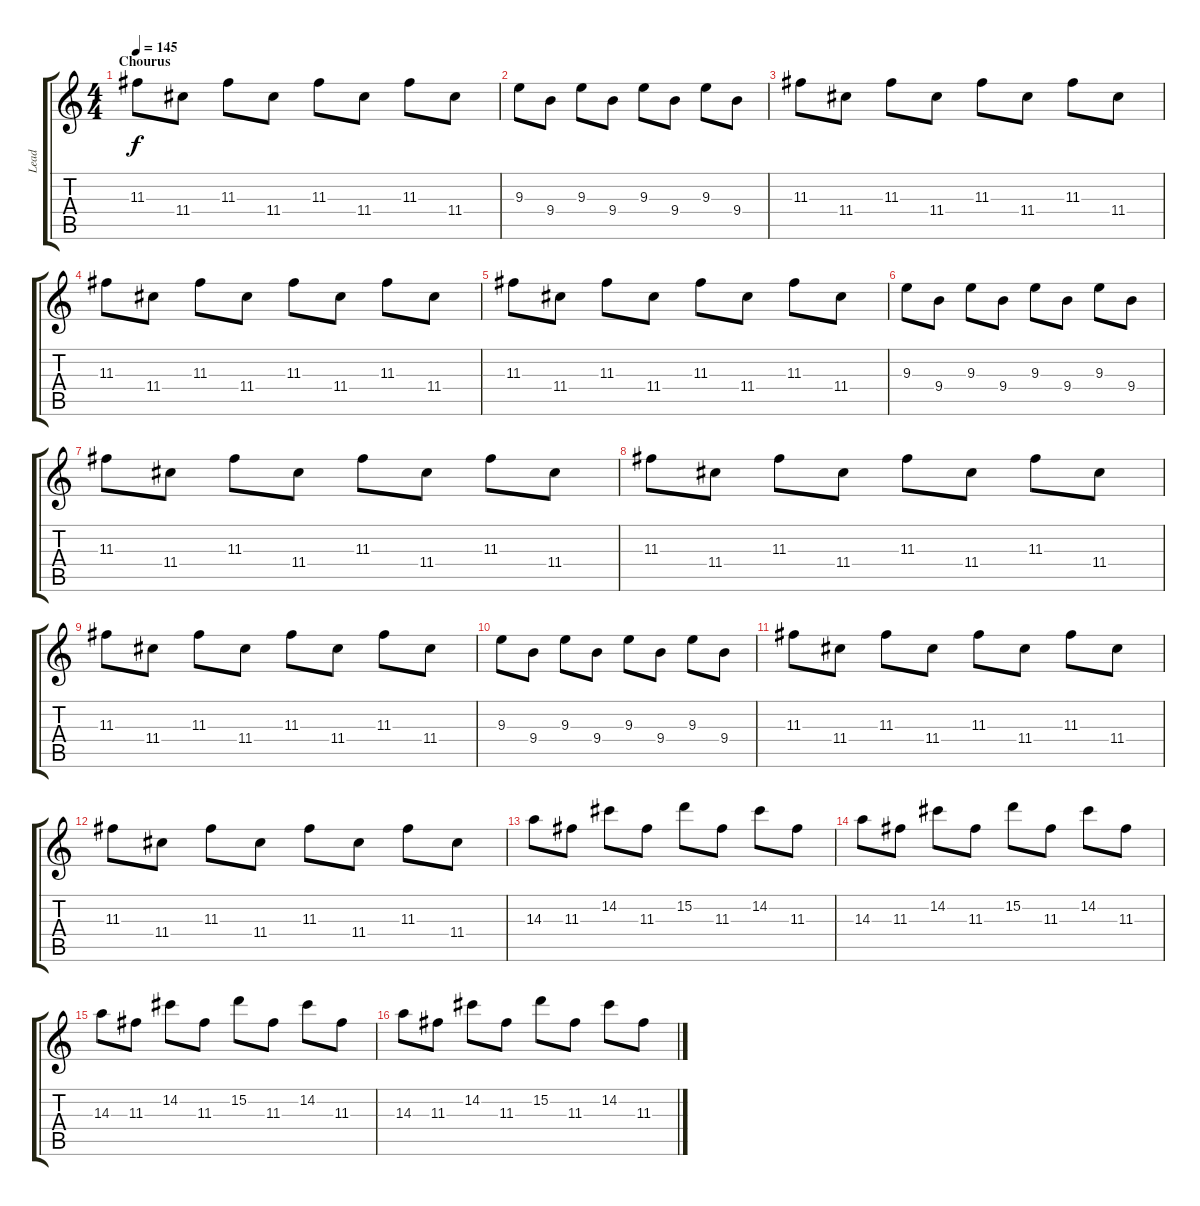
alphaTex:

\track ("Lead" "Lead") {instrument overdrivenguitar}
\staff {score tabs}
\tuning (E4 B3 G3 D3 A2 E2) {hide}
\ts (4 4)
\section ("" "Chourus")
\tempo 145
\clef g2
\ks c
11.3.8{dy f} 11.4.8 11.3.8 11.4.8 11.3.8 11.4.8 11.3.8 11.4.8 |
9.3.8 9.4.8 9.3.8 9.4.8 9.3.8 9.4.8 9.3.8 9.4.8 |
11.3.8 11.4.8 11.3.8 11.4.8 11.3.8 11.4.8 11.3.8 11.4.8 |
11.3.8 11.4.8 11.3.8 11.4.8 11.3.8 11.4.8 11.3.8 11.4.8 |
11.3.8 11.4.8 11.3.8 11.4.8 11.3.8 11.4.8 11.3.8 11.4.8 |
9.3.8 9.4.8 9.3.8 9.4.8 9.3.8 9.4.8 9.3.8 9.4.8 |
11.3.8 11.4.8 11.3.8 11.4.8 11.3.8 11.4.8 11.3.8 11.4.8 |
11.3.8 11.4.8 11.3.8 11.4.8 11.3.8 11.4.8 11.3.8 11.4.8 |
11.3.8 11.4.8 11.3.8 11.4.8 11.3.8 11.4.8 11.3.8 11.4.8 |
9.3.8 9.4.8 9.3.8 9.4.8 9.3.8 9.4.8 9.3.8 9.4.8 |
11.3.8 11.4.8 11.3.8 11.4.8 11.3.8 11.4.8 11.3.8 11.4.8 |
11.3.8 11.4.8 11.3.8 11.4.8 11.3.8 11.4.8 11.3.8 11.4.8 |
14.3.8 11.3.8 14.2.8 11.3.8 15.2.8 11.3.8 14.2.8 11.3.8 |
14.3.8 11.3.8 14.2.8 11.3.8 15.2.8 11.3.8 14.2.8 11.3.8 |
14.3.8 11.3.8 14.2.8 11.3.8 15.2.8 11.3.8 14.2.8 11.3.8 |
14.3.8 11.3.8 14.2.8 11.3.8 15.2.8 11.3.8 14.2.8 11.3.8
